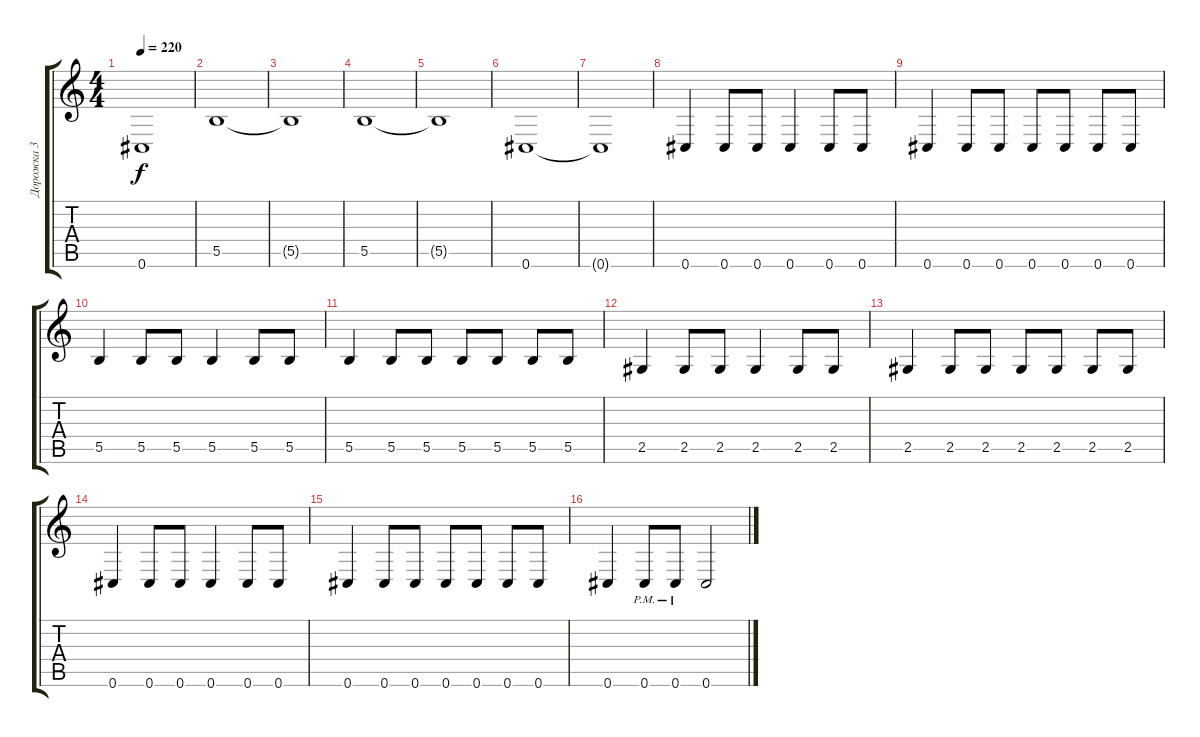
\track ("Дорожка 3" "Дорожка 3") {instrument electricbassfinger}
\staff {score tabs}
\tuning (Db4 Ab3 E3 B2 Gb2 Db2) {hide}
\ts (4 4)
\tempo 220
\clef g2
\ks c
0.6{t}.1{dy f} |
5.5.1 |
5.5{t}.1 |
5.5.1 |
5.5{t}.1 |
0.6.1 |
0.6{t}.1 |
0.6.4 0.6.8 0.6.8 0.6.4 0.6.8 0.6.8 |
0.6.4 0.6.8 0.6.8 0.6.8 0.6.8 0.6.8 0.6.8 |
5.5.4 5.5.8 5.5.8 5.5.4 5.5.8 5.5.8 |
5.5.4 5.5.8 5.5.8 5.5.8 5.5.8 5.5.8 5.5.8 |
2.5.4 2.5.8 2.5.8 2.5.4 2.5.8 2.5.8 |
2.5.4 2.5.8 2.5.8 2.5.8 2.5.8 2.5.8 2.5.8 |
0.6.4 0.6.8 0.6.8 0.6.4 0.6.8 0.6.8 |
0.6.4 0.6.8 0.6.8 0.6.8 0.6.8 0.6.8 0.6.8 |
0.6.4 0.6{pm}.8 0.6{pm}.8 0.6.2
